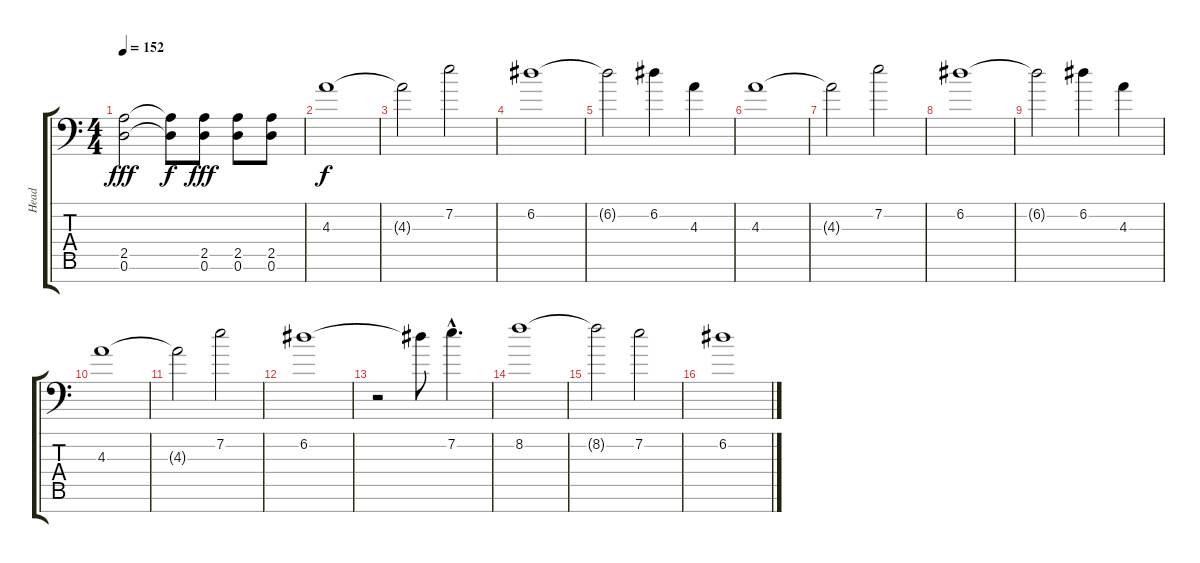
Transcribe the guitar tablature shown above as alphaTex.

\track ("Head " "Head ") {instrument distortionguitar}
\staff {score tabs}
\tuning (D4 A3 F3 C3 G2 D2 A1) {hide}
\ts (4 4)
\tempo 152
\clef f4
\ks c
(2.5 0.6).2{dy fff} (2.5{t} 0.6{t}).8{dy f} (2.5 0.6).8{dy fff} (2.5 0.6).8 (2.5 0.6).8 |
4.3.1{dy f} |
4.3{t}.2 7.2.2 |
6.2.1 |
6.2{t}.2 6.2.4 4.3.4 |
4.3.1 |
4.3{t}.2 7.2.2 |
6.2.1 |
6.2{t}.2 6.2.4 4.3.4 |
4.3.1 |
4.3{t}.2 7.2.2 |
6.2.1 |
r.2 6.2{t}.8 7.2{hac}.4{d} |
8.2.1 |
8.2{t}.2 7.2.2 |
6.2.1
